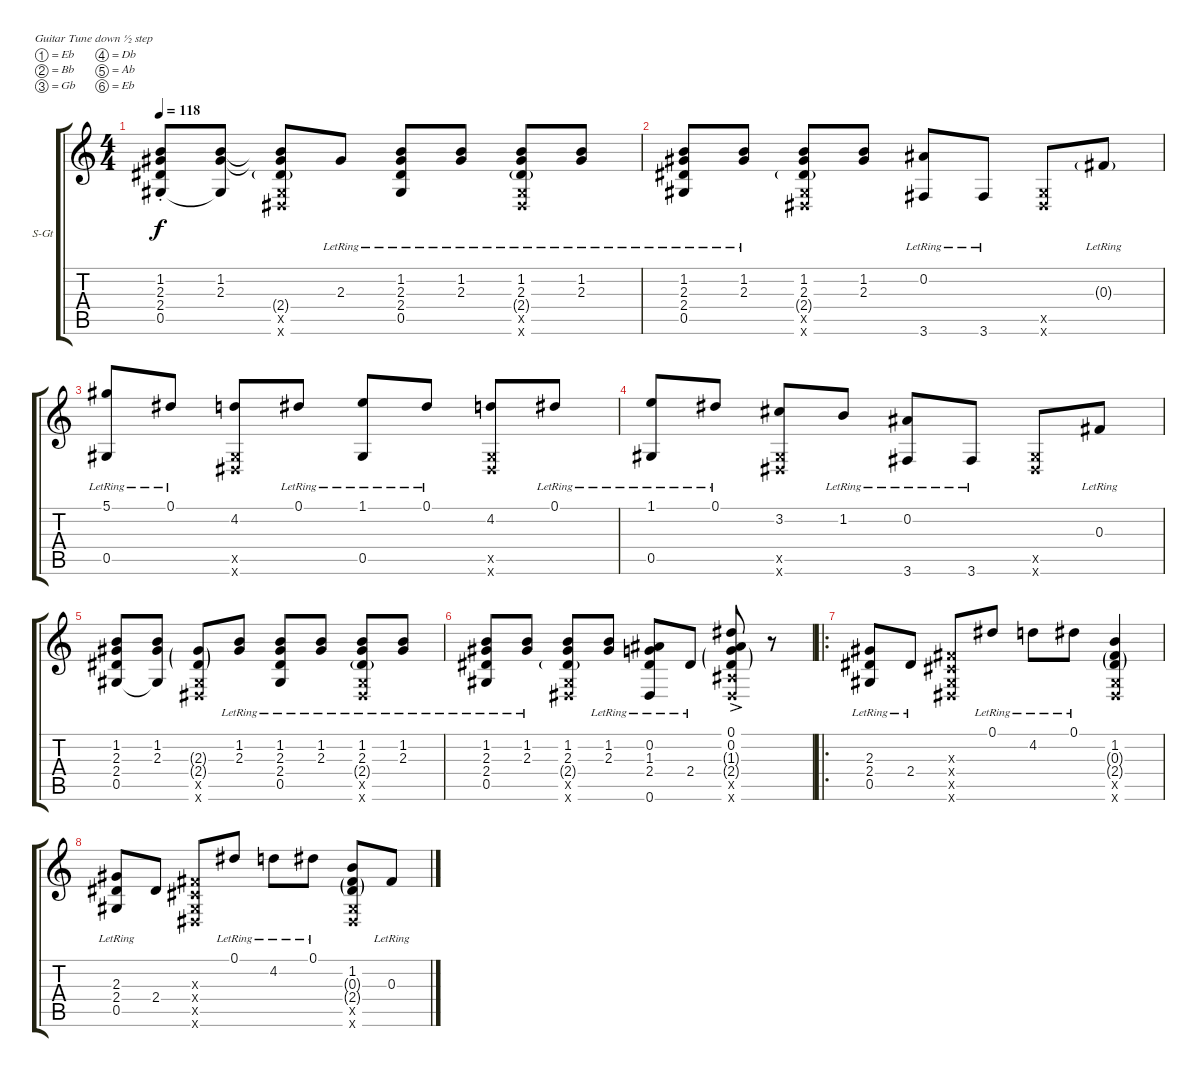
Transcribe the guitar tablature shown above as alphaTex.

\defaultSystemsLayout 4
\bracketExtendMode groupsimilarinstruments
\firstSystemTrackNameOrientation horizontal
\otherSystemsTrackNameOrientation horizontal
\track ("Steel Guitar" "S-Gt") {instrument acousticguitarsteel}
\staff {score tabs}
\tuning (Eb4 Bb3 Gb3 Db3 Ab2 Eb2)
\ts (4 4)
\tempo 118
\clef g2
\ks c
(1.2{st} 0.5 2.4{st} 2.3{st}).8{dy f} (1.2 0.5{t} 2.3).8 (0.6{x} 0.5{x} 2.4{g} 1.2{t} 2.3{t}).8 2.3{lr}.8 (1.2{lr} 2.3{lr} 0.5{lr} 2.4{lr}).8 (1.2{lr} 2.3{lr}).8 (1.2{lr} 2.3{lr} 0.6{x} 0.5{x} 2.4{g}).8 (1.2{lr} 2.3{lr}).8 |
(1.2{lr} 0.5{lr} 2.4{lr} 2.3{lr}).8 (1.2{lr} 2.3{lr}).8 (1.2 2.3 0.6{x} 0.5{x} 2.4{g}).8 (1.2 2.3).8 (0.2{lr} 3.6).8 3.6{lr}.8 (0.5{x} 0.6{x}).8 0.3{g lr}.8 |
(5.1{lr} 0.5{lr}).8 0.1{lr}.8 (4.2 0.6{x} 0.5{x}).8 0.1{lr}.8 (1.1{lr} 0.5{lr}).8 0.1{lr}.8 (4.2 0.6{x} 0.5{x}).8 0.1{lr}.8 |
(1.1{lr} 0.5{lr}).8 0.1{lr}.8 (3.2 0.6{x} 0.5{x}).8 1.2{lr}.8 (0.2{lr} 3.6{lr}).8 3.6{lr}.8 (0.6{x} 0.5{x}).8 0.3{lr}.8 |
(1.2 0.5 2.4 2.3).8 (1.2 0.5{t} 2.3).8 (0.6{x} 0.5{x} 2.4{g} 2.3{g}).8 (2.3{lr} 1.2).8 (1.2{lr} 2.3{lr} 0.5{lr} 2.4{lr}).8 (1.2{lr} 2.3{lr}).8 (1.2{lr} 2.3{lr} 0.6{x} 0.5{x} 2.4{g}).8 (1.2{lr} 2.3{lr}).8 |
(1.2 2.3 2.4{lr} 0.5).8 (1.2 2.3{lr}).8 (1.2 2.3 0.6{x} 0.5{x} 2.4{g}).8 (1.2 2.3{lr}).8 (2.4{lr} 1.3{lr} 0.2{lr} 0.6{lr}).8 2.4{lr}.8 (1.3{g} 0.1{ac} 0.2{ac} 2.4{g} 2.5{ac x} 0.6{ac x}).8 r.8 |
\ro
(2.3{lr} 2.4{lr} 0.5{lr}).8 2.4{lr}.8 (0.6{x} 0.5{x} 0.4{x} 0.3{x}).8 0.1{lr}.8 4.2{lr}.8 0.1{lr}.8 (1.2 0.6{x} 0.5{x} 0.3{g} 2.4{g}).4 |
(2.3{lr} 2.4{lr} 0.5{lr}).8 2.4.8 (0.6{x} 0.5{x} 0.4{x} 0.3{x}).8 0.1{lr}.8 4.2{lr}.8 0.1{lr}.8 (1.2 0.6{x} 0.5{x} 0.3{g} 2.4{g}).8 0.3{lr}.8
